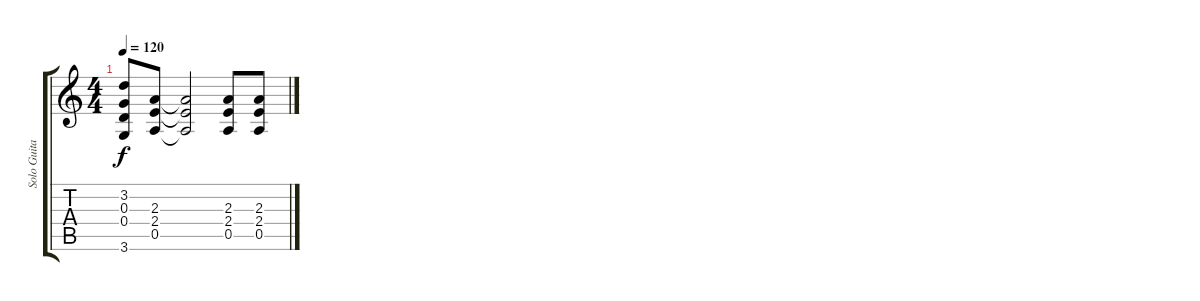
\track ("Solo Guitar" "Solo Guita") {instrument overdrivenguitar}
\staff {score tabs}
\tuning (E4 B3 G3 D3 A2 E2) {hide}
\ts (4 4)
\tempo 120
\clef g2
\ks c
(3.2{t} 0.3{t} 0.4{t} 3.6{t}).8{dy f} (2.3 2.4 0.5).8 (2.3{t} 2.4{t} 0.5{t}).2 (2.3 2.4 0.5).8 (2.3 2.4 0.5).8
